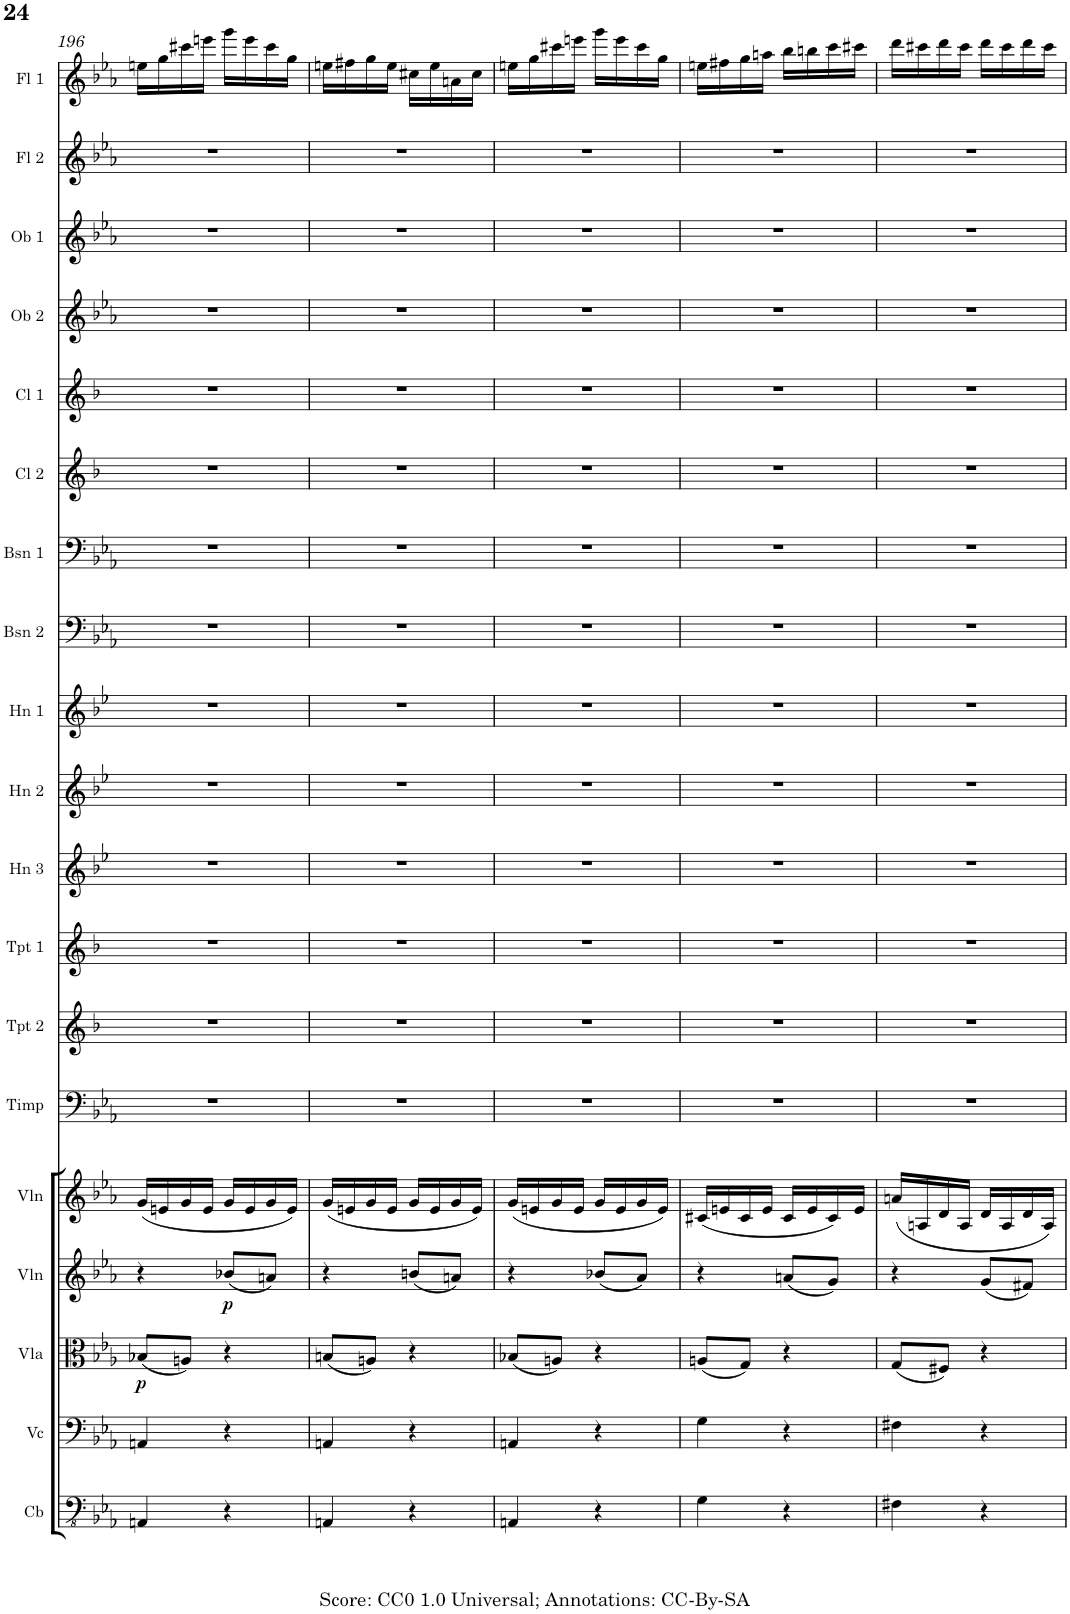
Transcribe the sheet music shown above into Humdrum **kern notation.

**kern	**kern	**kern	**dynam	**kern	**dynam	**kern	**kern	**kern	**kern	**kern	**kern	**kern	**kern	**kern	**kern	**kern	**kern	**kern	**kern	**kern
*part19	*part18	*part17	*part17	*part16	*part16	*part15	*part14	*part13	*part12	*part11	*part10	*part9	*part8	*part7	*part6	*part5	*part4	*part3	*part2	*part1
*staff19	*staff18	*staff17	*staff17	*staff16	*staff16	*staff15	*staff14	*staff13	*staff12	*staff11	*staff10	*staff9	*staff8	*staff7	*staff6	*staff5	*staff4	*staff3	*staff2	*staff1
*I"Contrabass	*I"Violoncello	*I"Viola	*	*I"Violin	*	*I"Violin	*I"Timpani	*I"Bb Trumpet 2	*I"Bb Trumpet 1	*I"F Horn 3	*I"F Horn 2	*I"F Horn 1	*I"Bassoon 2	*I"Bassoon 1	*I"Bb Clarinet 2	*I"Bb Clarinet 1	*I"Oboe 2	*I"Oboe 1	*I"Flute 2	*I"Flute 1
*I'Cb	*I'Vc	*I'Vla	*	*I'Vln	*	*I'Vln	*I'Timp	*I'Tpt 2	*I'Tpt 1	*I'Hn 3	*I'Hn 2	*I'Hn 1	*I'Bsn 2	*I'Bsn 1	*I'Cl 2	*I'Cl 1	*I'Ob 2	*I'Ob 1	*I'Fl 2	*I'Fl 1
!!LO:PB:g=z
*clefFv4	*clefF4	*clefC3	*	*clefG2	*	*clefG2	*clefF4	*clefG2	*clefG2	*clefG2	*clefG2	*clefG2	*clefF4	*clefF4	*clefG2	*clefG2	*clefG2	*clefG2	*clefG2	*clefG2
*	*	*	*	*	*	*	*	*Trd1c2	*Trd1c2	*Trd4c7	*Trd4c7	*Trd4c7	*	*	*Trd1c2	*Trd1c2	*	*	*	*
*k[b-e-a-]	*k[b-e-a-]	*k[b-e-a-]	*	*k[b-e-a-]	*	*k[b-e-a-]	*k[b-e-a-]	*k[b-]	*k[b-]	*k[b-e-]	*k[b-e-]	*k[b-e-]	*k[b-e-a-]	*k[b-e-a-]	*k[b-]	*k[b-]	*k[b-e-a-]	*k[b-e-a-]	*k[b-e-a-]	*k[b-e-a-]
*M2/4	*M2/4	*M2/4	*	*M2/4	*	*M2/4	*M2/4	*M2/4	*M2/4	*M2/4	*M2/4	*M2/4	*M2/4	*M2/4	*M2/4	*M2/4	*M2/4	*M2/4	*M2/4	*M2/4
=196	=196	=196	=196	=196	=196	=196	=196	=196	=196	=196	=196	=196	=196	=196	=196	=196	=196	=196	=196	=196
!	!	!	!LO:DY:b	!	!	!	!	!	!	!	!	!	!	!	!	!	!	!	!	!
4AAAn/	4AAn/	(8B-X/L	p	4r	.	(16g/LL	2r	2r	2r	2r	2r	2r	2r	2r	2r	2r	2r	2r	2r	16een\LL
.	.	.	.	.	.	16en/	.	.	.	.	.	.	.	.	.	.	.	.	.	16gg\
.	.	8An/J)	.	.	.	16g/	.	.	.	.	.	.	.	.	.	.	.	.	.	16ccc#X\
.	.	.	.	.	.	16e/JJ	.	.	.	.	.	.	.	.	.	.	.	.	.	16eeen\JJ
!	!	!	!	!	!LO:DY:b	!	!	!	!	!	!	!	!	!	!	!	!	!	!	!
4r	4r	4r	.	(8b-X/L	p	16g/LL	.	.	.	.	.	.	.	.	.	.	.	.	.	16ggg\LL
.	.	.	.	.	.	16e/	.	.	.	.	.	.	.	.	.	.	.	.	.	16eee\
.	.	.	.	8an/J)	.	16g/	.	.	.	.	.	.	.	.	.	.	.	.	.	16ccc#\
.	.	.	.	.	.	16e/JJ)	.	.	.	.	.	.	.	.	.	.	.	.	.	16gg\JJ
=197	=197	=197	=197	=197	=197	=197	=197	=197	=197	=197	=197	=197	=197	=197	=197	=197	=197	=197	=197	=197
4AAAn/	4AAn/	(8Bn/L	.	4r	.	(16g/LL	2r	2r	2r	2r	2r	2r	2r	2r	2r	2r	2r	2r	2r	16een\LL
.	.	.	.	.	.	16en/	.	.	.	.	.	.	.	.	.	.	.	.	.	16ff#X\
.	.	8An/J)	.	.	.	16g/	.	.	.	.	.	.	.	.	.	.	.	.	.	16gg\
.	.	.	.	.	.	16e/JJ	.	.	.	.	.	.	.	.	.	.	.	.	.	16ee\JJ
4r	4r	4r	.	(8bn/L	.	16g/LL	.	.	.	.	.	.	.	.	.	.	.	.	.	16cc#X\LL
.	.	.	.	.	.	16e/	.	.	.	.	.	.	.	.	.	.	.	.	.	16ee\
.	.	.	.	8an/J)	.	16g/	.	.	.	.	.	.	.	.	.	.	.	.	.	16an\
.	.	.	.	.	.	16e/JJ)	.	.	.	.	.	.	.	.	.	.	.	.	.	16cc#\JJ
=198	=198	=198	=198	=198	=198	=198	=198	=198	=198	=198	=198	=198	=198	=198	=198	=198	=198	=198	=198	=198
4AAAn/	4AAn/	(8B-X/L	.	4r	.	(16g/LL	2r	2r	2r	2r	2r	2r	2r	2r	2r	2r	2r	2r	2r	16een\LL
.	.	.	.	.	.	16en/	.	.	.	.	.	.	.	.	.	.	.	.	.	16gg\
.	.	8An/J)	.	.	.	16g/	.	.	.	.	.	.	.	.	.	.	.	.	.	16ccc#X\
.	.	.	.	.	.	16e/JJ	.	.	.	.	.	.	.	.	.	.	.	.	.	16eeen\JJ
4r	4r	4r	.	(8b-X/L	.	16g/LL	.	.	.	.	.	.	.	.	.	.	.	.	.	16ggg\LL
.	.	.	.	.	.	16e/	.	.	.	.	.	.	.	.	.	.	.	.	.	16eee\
.	.	.	.	8a-/J)	.	16g/	.	.	.	.	.	.	.	.	.	.	.	.	.	16ccc#\
.	.	.	.	.	.	16e/JJ)	.	.	.	.	.	.	.	.	.	.	.	.	.	16gg\JJ
=199	=199	=199	=199	=199	=199	=199	=199	=199	=199	=199	=199	=199	=199	=199	=199	=199	=199	=199	=199	=199
4GG\	4G\	(8An/L	.	4r	.	(16c#X/LL	2r	2r	2r	2r	2r	2r	2r	2r	2r	2r	2r	2r	2r	16een\LL
.	.	.	.	.	.	16en/	.	.	.	.	.	.	.	.	.	.	.	.	.	16ff#X\
.	.	8G/J)	.	.	.	16c#/	.	.	.	.	.	.	.	.	.	.	.	.	.	16gg\
.	.	.	.	.	.	16e/JJ	.	.	.	.	.	.	.	.	.	.	.	.	.	16aan\JJ
4r	4r	4r	.	(8an/L	.	16c#/LL	.	.	.	.	.	.	.	.	.	.	.	.	.	16bb-\LL
.	.	.	.	.	.	16e/	.	.	.	.	.	.	.	.	.	.	.	.	.	16bbn\
.	.	.	.	8g/J)	.	16c#/)	.	.	.	.	.	.	.	.	.	.	.	.	.	16ccc\
.	.	.	.	.	.	16e/JJ	.	.	.	.	.	.	.	.	.	.	.	.	.	16ccc#X\JJ
=200	=200	=200	=200	=200	=200	=200	=200	=200	=200	=200	=200	=200	=200	=200	=200	=200	=200	=200	=200	=200
4FF#X\	4F#X\	(8G/L	.	4r	.	(16an/LL	2r	2r	2r	2r	2r	2r	2r	2r	2r	2r	2r	2r	2r	16ddd\LL
.	.	.	.	.	.	16An/	.	.	.	.	.	.	.	.	.	.	.	.	.	16ccc#X\
.	.	8F#X/J)	.	.	.	16d/	.	.	.	.	.	.	.	.	.	.	.	.	.	16ddd\
.	.	.	.	.	.	16A/JJ	.	.	.	.	.	.	.	.	.	.	.	.	.	16ccc#\JJ
4r	4r	4r	.	(8g/L	.	16d/LL	.	.	.	.	.	.	.	.	.	.	.	.	.	16ddd\LL
.	.	.	.	.	.	16A/	.	.	.	.	.	.	.	.	.	.	.	.	.	16ccc#\
.	.	.	.	8f#X/J)	.	16d/	.	.	.	.	.	.	.	.	.	.	.	.	.	16ddd\
.	.	.	.	.	.	16A/JJ)	.	.	.	.	.	.	.	.	.	.	.	.	.	16ccc#\JJ
=	=	=	=	=	=	=	=	=	=	=	=	=	=	=	=	=	=	=	=	=
*-	*-	*-	*-	*-	*-	*-	*-	*-	*-	*-	*-	*-	*-	*-	*-	*-	*-	*-	*-	*-
